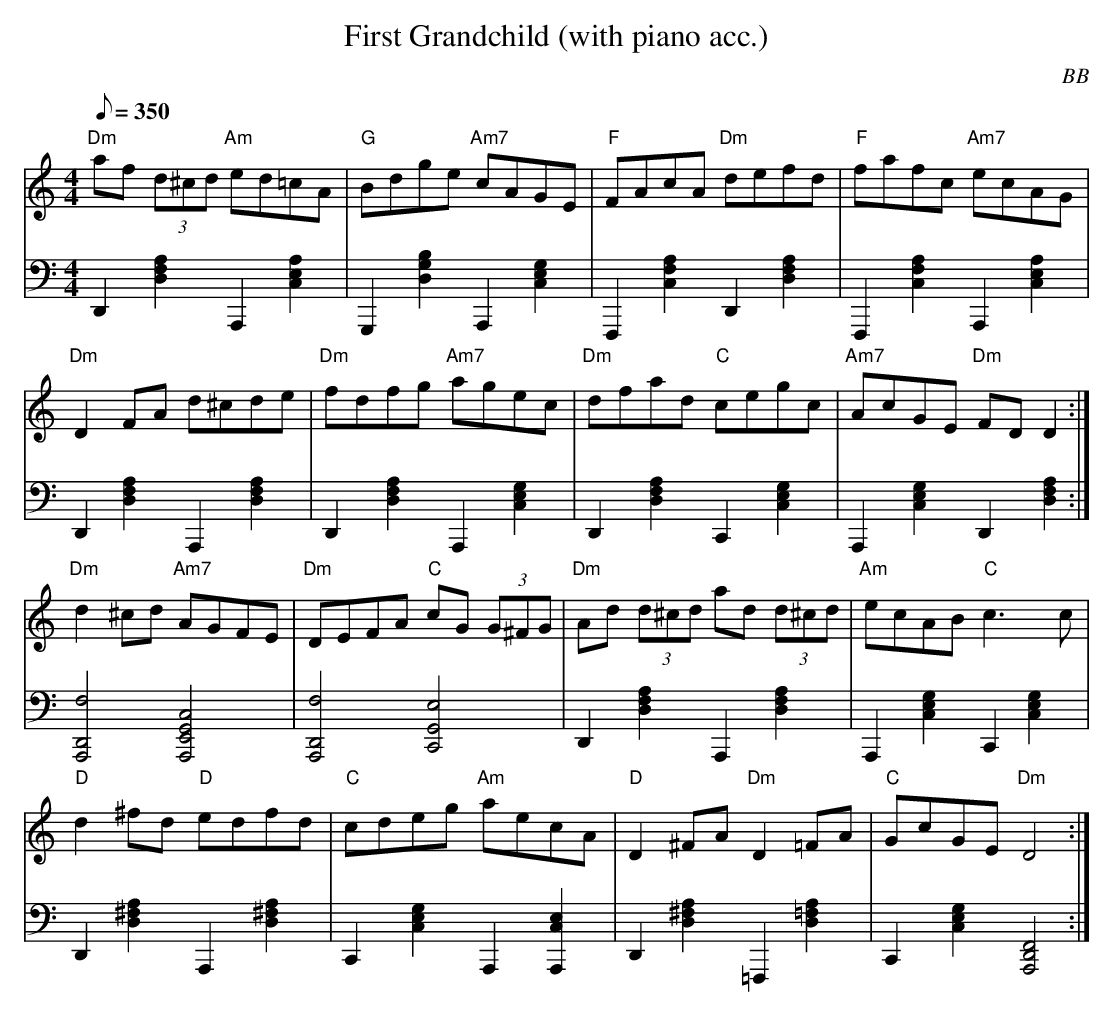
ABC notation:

X:1
T: First Grandchild (with piano acc.)
C: BB
M: 4/4
Q: 1/8=350
L: 1/8
V: 1 program 1 110 %fiddle
V: 2 volume=70 clef=bass m=D program 1 00
K: Ddor
[V:1] "Dm"af (3d^cd "Am"ed=cA|"G"Bdge "Am7"cAGE|"F"FAcA "Dm"defd|"F"fafc "Am7" ecAG|
[V:2] D,2[A2D2F2]A,,2[A2C2E2]|G,,2[G2B2D2]A,,2[G2C2E2]|F,,2[A2C2F2]D,2[D2A2F2]|\
F,,2[A2C2F2]A,,2[A2C2E2]|
[V:1] "Dm"D2 FA d^cde|"Dm"fdfg "Am7"agec|"Dm"dfad "C"cegc|"Am7"AcGE "Dm"FD D2 :|
[V:2] D,2[D2A2F2]A,,2[A2D2F2]|D,2[D2A2F2]A,,2[G2C2E2]|D,2[D2A2F2]C,2[C2G2E2]|\
A,,2[G2C2E2]D,2[D2A2F2] :|
[V:1] "Dm"d2 ^cd "Am7"AGFE|"Dm"DEFA "C"cG (3G^FG|"Dm"Ad (3d^cd ad (3d^cd|\
"Am"ecAB "C"c3 c |
[V:2] [D,4A,,4F4][A,,4E,4C4G,4]|[D,4A,,4F4][C,4G,4E4]|D,2[A2D2F2]A,,2[A2D2F2]|\
A,,2[G2C2E2]C,2[C2G2E2]|
[V:1] "D"d2 ^fd "D"edfd|"C"cdeg "Am"aecA|"D"D2 ^FA "Dm"D2 =FA|"C"GcGE "Dm"D4 :|
[V:2] D,2[A2D2^F2]A,,2[A2D2^F2]|C,2[E2G2C2]A,,2[A,,2C2E2]|\
D,2[A2D2^F2]=F,,2[D2A2=F2]|C,2[C2G2E2][D,4A,,4F,4]:|
